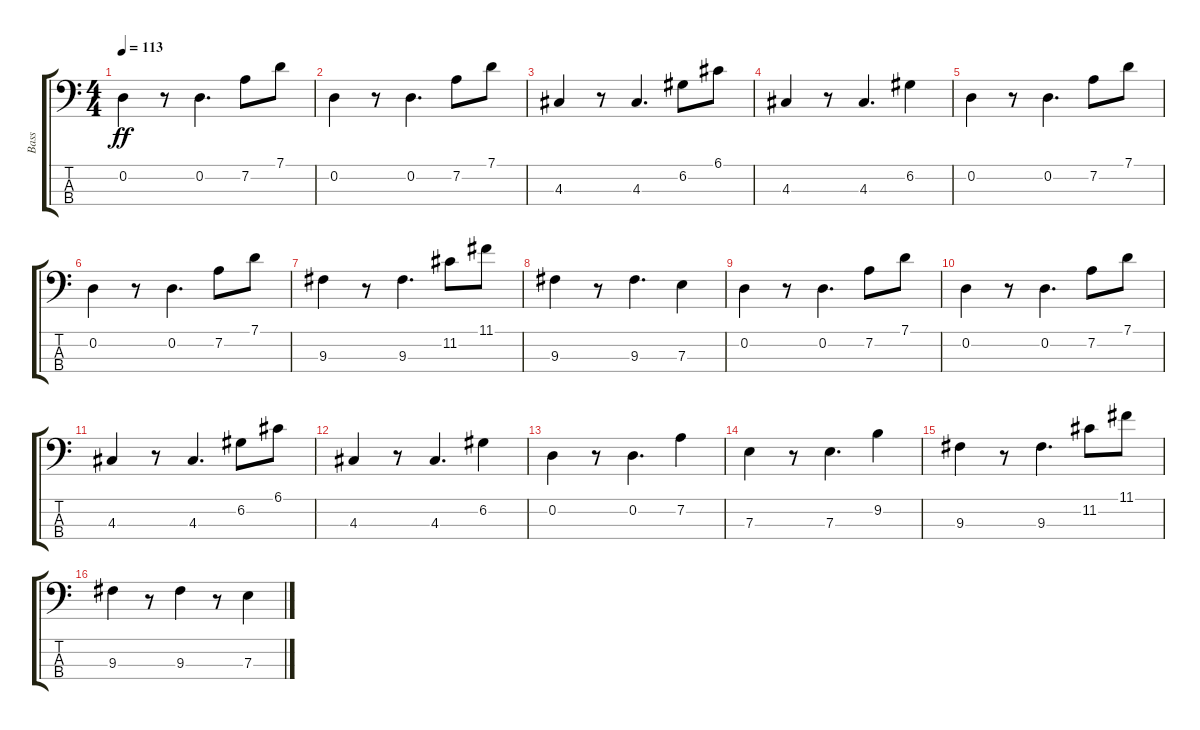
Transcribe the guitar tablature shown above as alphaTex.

\track ("Bass" "Bass") {instrument acousticbass}
\staff {score tabs}
\tuning (G2 D2 A1 E1) {hide}
\ts (4 4)
\tempo 113
\clef f4
\ks c
0.2.4{dy ff} r.8 0.2.4{d} 7.2.8 7.1.8 |
0.2.4 r.8 0.2.4{d} 7.2.8 7.1.8 |
4.3.4 r.8 4.3.4{d} 6.2.8 6.1.8 |
4.3.4 r.8 4.3.4{d} 6.2.4 |
0.2.4 r.8 0.2.4{d} 7.2.8 7.1.8 |
0.2.4 r.8 0.2.4{d} 7.2.8 7.1.8 |
9.3.4 r.8 9.3.4{d} 11.2.8 11.1.8 |
9.3.4 r.8 9.3.4{d} 7.3.4 |
0.2.4 r.8 0.2.4{d} 7.2.8 7.1.8 |
0.2.4 r.8 0.2.4{d} 7.2.8 7.1.8 |
4.3.4 r.8 4.3.4{d} 6.2.8 6.1.8 |
4.3.4 r.8 4.3.4{d} 6.2.4 |
0.2.4 r.8 0.2.4{d} 7.2.4 |
7.3.4 r.8 7.3.4{d} 9.2.4 |
9.3.4 r.8 9.3.4{d} 11.2.8 11.1.8 |
9.3.4 r.8 9.3.4 r.8 7.3.4
